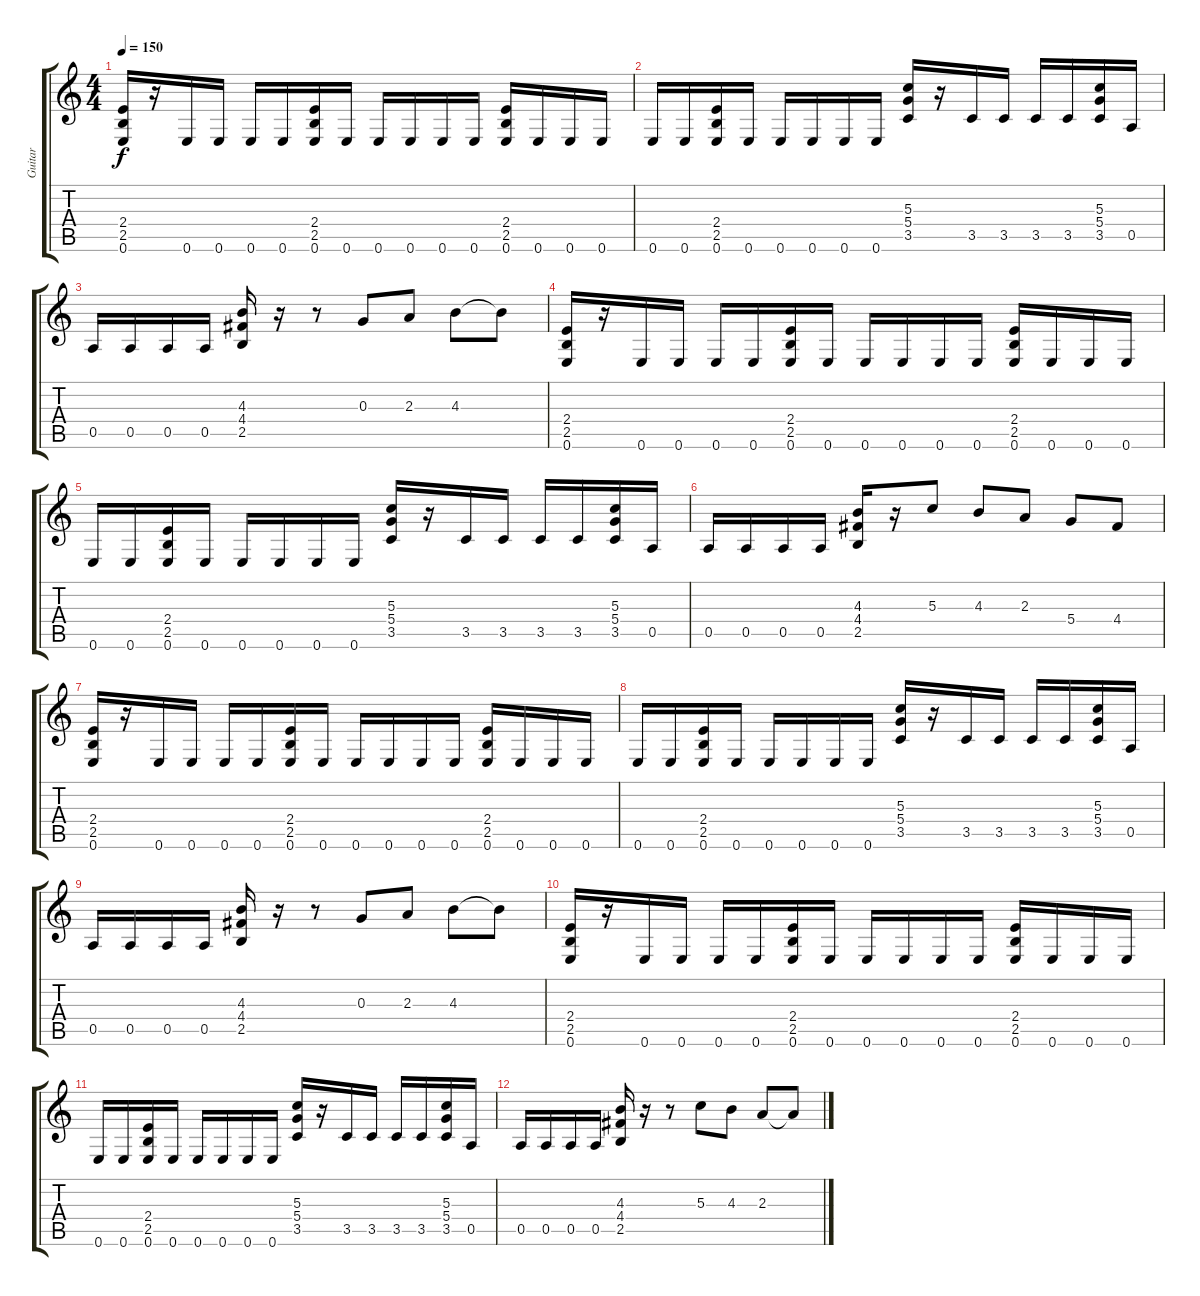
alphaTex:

\track ("Guitar" "Guitar") {instrument distortionguitar}
\staff {score tabs}
\tuning (E4 B3 G3 D3 A2 E2) {hide}
\ts (4 4)
\tempo 150
\clef g2
\ks c
(2.4 2.5 0.6).16{dy f} r.16 0.6.16 0.6.16 0.6.16 0.6.16 (2.4 2.5 0.6).16 0.6.16 0.6.16 0.6.16 0.6.16 0.6.16 (2.4 2.5 0.6).16 0.6.16 0.6.16 0.6.16 |
0.6.16 0.6.16 (2.4 2.5 0.6).16 0.6.16 0.6.16 0.6.16 0.6.16 0.6.16 (5.3 5.4 3.5).16 r.16 3.5.16 3.5.16 3.5.16 3.5.16 (5.3 5.4 3.5).16 0.5.16 |
0.5.16 0.5.16 0.5.16 0.5.16 (4.3 4.4 2.5).16 r.16 r.8 0.3.8 2.3.8 4.3.8 4.3{t}.8 |
(2.4 2.5 0.6).16 r.16 0.6.16 0.6.16 0.6.16 0.6.16 (2.4 2.5 0.6).16 0.6.16 0.6.16 0.6.16 0.6.16 0.6.16 (2.4 2.5 0.6).16 0.6.16 0.6.16 0.6.16 |
0.6.16 0.6.16 (2.4 2.5 0.6).16 0.6.16 0.6.16 0.6.16 0.6.16 0.6.16 (5.3 5.4 3.5).16 r.16 3.5.16 3.5.16 3.5.16 3.5.16 (5.3 5.4 3.5).16 0.5.16 |
0.5.16 0.5.16 0.5.16 0.5.16 (4.3 4.4 2.5).16 r.16 5.3.8 4.3.8 2.3.8 5.4.8 4.4.8 |
(2.4 2.5 0.6).16 r.16 0.6.16 0.6.16 0.6.16 0.6.16 (2.4 2.5 0.6).16 0.6.16 0.6.16 0.6.16 0.6.16 0.6.16 (2.4 2.5 0.6).16 0.6.16 0.6.16 0.6.16 |
0.6.16 0.6.16 (2.4 2.5 0.6).16 0.6.16 0.6.16 0.6.16 0.6.16 0.6.16 (5.3 5.4 3.5).16 r.16 3.5.16 3.5.16 3.5.16 3.5.16 (5.3 5.4 3.5).16 0.5.16 |
0.5.16 0.5.16 0.5.16 0.5.16 (4.3 4.4 2.5).16 r.16 r.8 0.3.8 2.3.8 4.3.8 4.3{t}.8 |
(2.4 2.5 0.6).16 r.16 0.6.16 0.6.16 0.6.16 0.6.16 (2.4 2.5 0.6).16 0.6.16 0.6.16 0.6.16 0.6.16 0.6.16 (2.4 2.5 0.6).16 0.6.16 0.6.16 0.6.16 |
0.6.16 0.6.16 (2.4 2.5 0.6).16 0.6.16 0.6.16 0.6.16 0.6.16 0.6.16 (5.3 5.4 3.5).16 r.16 3.5.16 3.5.16 3.5.16 3.5.16 (5.3 5.4 3.5).16 0.5.16 |
0.5.16 0.5.16 0.5.16 0.5.16 (4.3 4.4 2.5).16 r.16 r.8 5.3.8 4.3.8 2.3.8 2.3{t}.8
